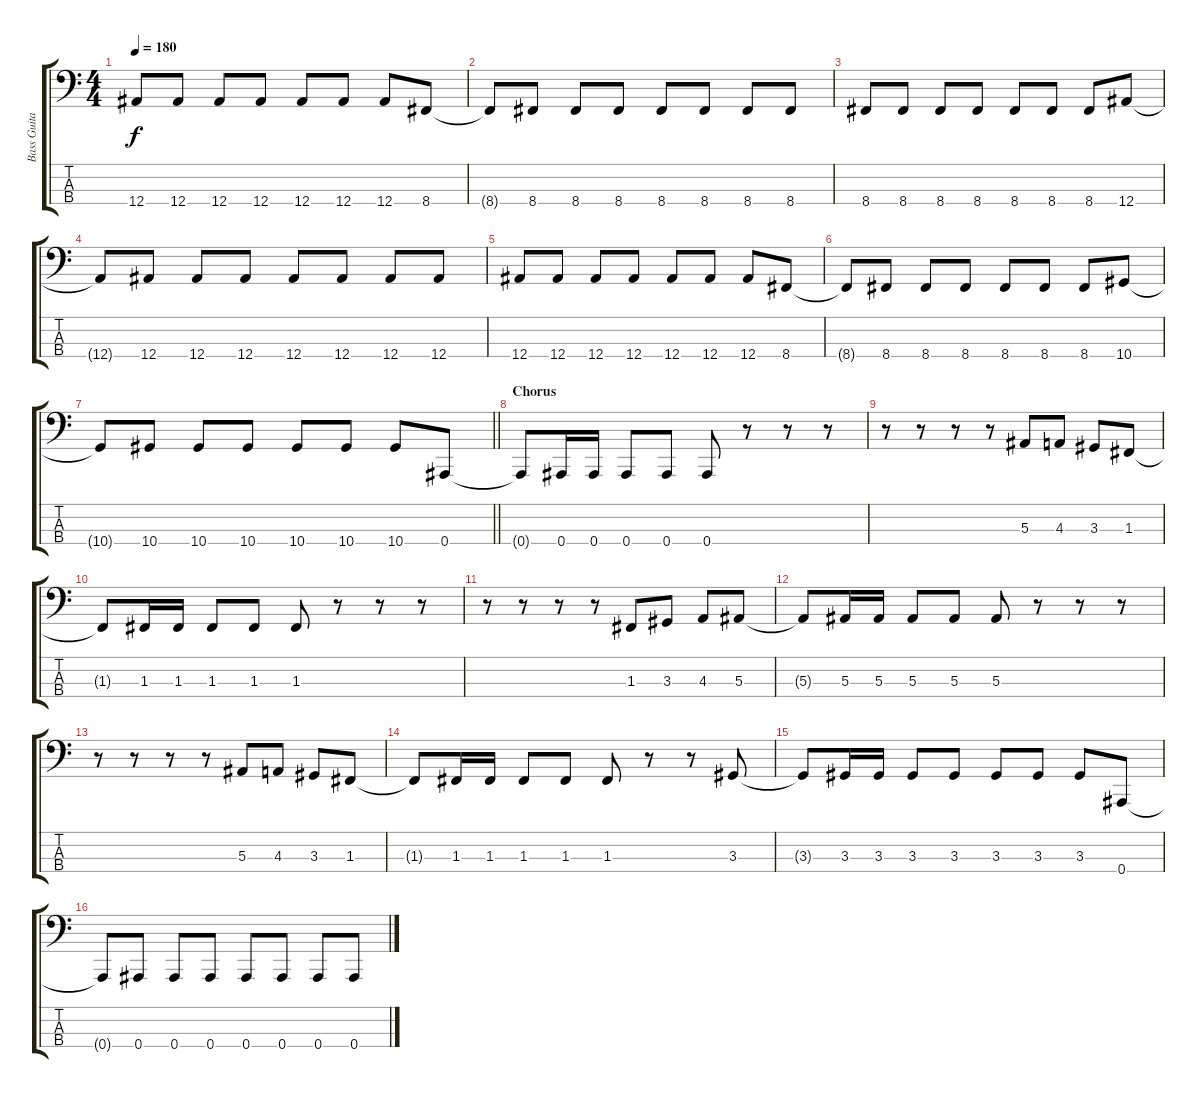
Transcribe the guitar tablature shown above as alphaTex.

\track ("Bass Guitar" "Bass Guita") {instrument electricbassfinger}
\staff {score tabs}
\tuning (Eb2 Bb1 F1 Bb0) {hide}
\ts (4 4)
\tempo 180
\clef f4
\ks c
12.4.8{dy f} 12.4.8 12.4.8 12.4.8 12.4.8 12.4.8 12.4.8 8.4.8 |
8.4{t}.8 8.4.8 8.4.8 8.4.8 8.4.8 8.4.8 8.4.8 8.4.8 |
8.4.8 8.4.8 8.4.8 8.4.8 8.4.8 8.4.8 8.4.8 12.4.8 |
12.4{t}.8 12.4.8 12.4.8 12.4.8 12.4.8 12.4.8 12.4.8 12.4.8 |
12.4.8 12.4.8 12.4.8 12.4.8 12.4.8 12.4.8 12.4.8 8.4.8 |
8.4{t}.8 8.4.8 8.4.8 8.4.8 8.4.8 8.4.8 8.4.8 10.4.8 |
\barLineRight lightlight
10.4{t}.8 10.4.8 10.4.8 10.4.8 10.4.8 10.4.8 10.4.8 0.4.8 |
\section ("" "Chorus")
0.4{t}.8 0.4.16 0.4.16 0.4.8 0.4.8 0.4.8 r.8 r.8 r.8 |
r.8 r.8 r.8 r.8 5.3.8 4.3.8 3.3.8 1.3.8 |
1.3{t}.8 1.3.16 1.3.16 1.3.8 1.3.8 1.3.8 r.8 r.8 r.8 |
r.8 r.8 r.8 r.8 1.3.8 3.3.8 4.3.8 5.3.8 |
5.3{t}.8 5.3.16 5.3.16 5.3.8 5.3.8 5.3.8 r.8 r.8 r.8 |
r.8 r.8 r.8 r.8 5.3.8 4.3.8 3.3.8 1.3.8 |
1.3{t}.8 1.3.16 1.3.16 1.3.8 1.3.8 1.3.8 r.8 r.8 3.3.8 |
3.3{t}.8 3.3.16 3.3.16 3.3.8 3.3.8 3.3.8 3.3.8 3.3.8 0.4.8 |
0.4{t}.8 0.4.8 0.4.8 0.4.8 0.4.8 0.4.8 0.4.8 0.4.8
